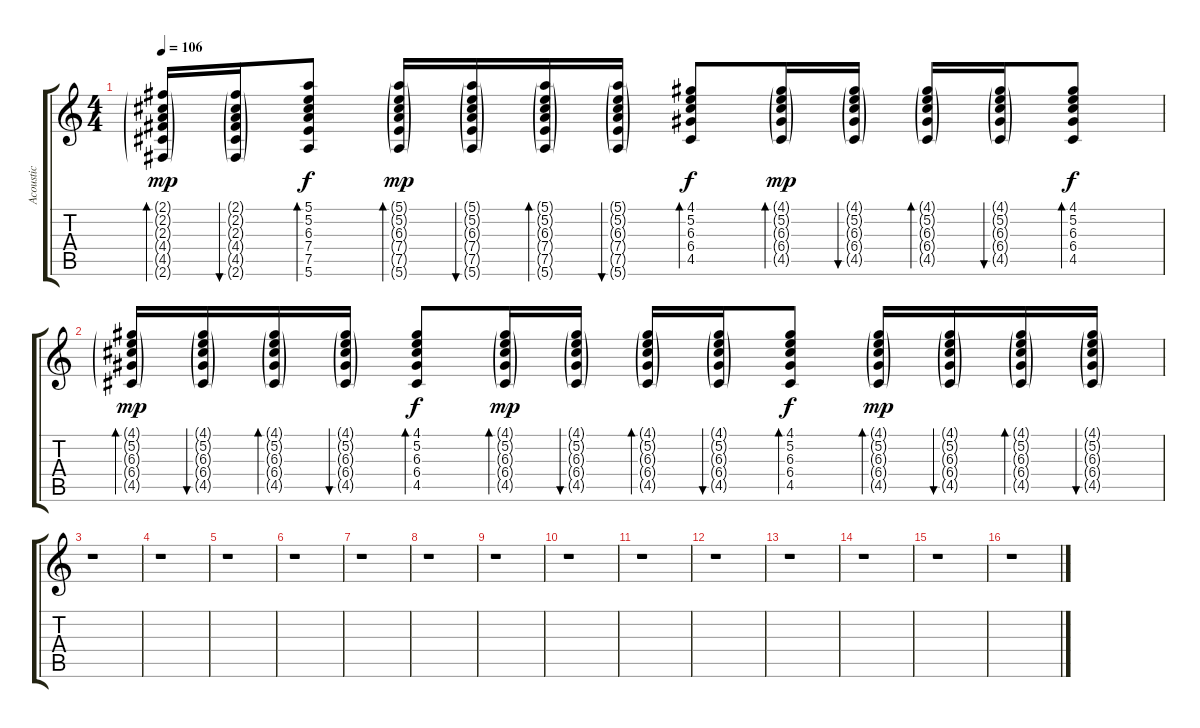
\track ("Acoustic" "Acoustic") {instrument acousticguitarsteel}
\staff {score tabs}
\tuning (E4 B3 G3 D3 A2 E2) {hide}
\ts (4 4)
\tempo 106
\clef g2
\ks c
(2.1{g} 2.2{g} 2.3{g} 4.4{g} 4.5{g} 2.6{g}).16{bd 60 dy mp} (2.1{g} 2.2{g} 2.3{g} 4.4{g} 4.5{g} 2.6{g}).16{bu 60} (5.1 5.2 6.3 7.4 7.5 5.6).8{bd 60 dy f} (5.1{g} 5.2{g} 6.3{g} 7.4{g} 7.5{g} 5.6{g}).16{bd 60 dy mp} (5.1{g} 5.2{g} 6.3{g} 7.4{g} 7.5{g} 5.6{g}).16{bu 60} (5.1{g} 5.2{g} 6.3{g} 7.4{g} 7.5{g} 5.6{g}).16{bd 60} (5.1{g} 5.2{g} 6.3{g} 7.4{g} 7.5{g} 5.6{g}).16{bu 60} (4.1 5.2 6.3 6.4 4.5).8{bd 60 dy f} (4.1{g} 5.2{g} 6.3{g} 6.4{g} 4.5{g}).16{bd 60 dy mp} (4.1{g} 5.2{g} 6.3{g} 6.4{g} 4.5{g}).16{bu 60} (4.1{g} 5.2{g} 6.3{g} 6.4{g} 4.5{g}).16{bd 60} (4.1{g} 5.2{g} 6.3{g} 6.4{g} 4.5{g}).16{bu 60} (4.1 5.2 6.3 6.4 4.5).8{bd 60 dy f} |
(4.1{g} 5.2{g} 6.3{g} 6.4{g} 4.5{g}).16{bd 60 dy mp} (4.1{g} 5.2{g} 6.3{g} 6.4{g} 4.5{g}).16{bu 60} (4.1{g} 5.2{g} 6.3{g} 6.4{g} 4.5{g}).16{bd 60} (4.1{g} 5.2{g} 6.3{g} 6.4{g} 4.5{g}).16{bu 60} (4.1 5.2 6.3 6.4 4.5).8{bd 60 dy f} (4.1{g} 5.2{g} 6.3{g} 6.4{g} 4.5{g}).16{bd 60 dy mp} (4.1{g} 5.2{g} 6.3{g} 6.4{g} 4.5{g}).16{bu 60} (4.1{g} 5.2{g} 6.3{g} 6.4{g} 4.5{g}).16{bd 60} (4.1{g} 5.2{g} 6.3{g} 6.4{g} 4.5{g}).16{bu 60} (4.1 5.2 6.3 6.4 4.5).8{bd 60 dy f} (4.1{g} 5.2{g} 6.3{g} 6.4{g} 4.5{g}).16{bd 60 dy mp} (4.1{g} 5.2{g} 6.3{g} 6.4{g} 4.5{g}).16{bu 60} (4.1{g} 5.2{g} 6.3{g} 6.4{g} 4.5{g}).16{bd 60} (4.1{g} 5.2{g} 6.3{g} 6.4{g} 4.5{g}).16{bu 60} |
r.1 |
r.1 |
r.1 |
r.1 |
r.1 |
r.1 |
r.1 |
r.1 |
r.1 |
r.1 |
r.1 |
r.1 |
r.1 |
r.1
